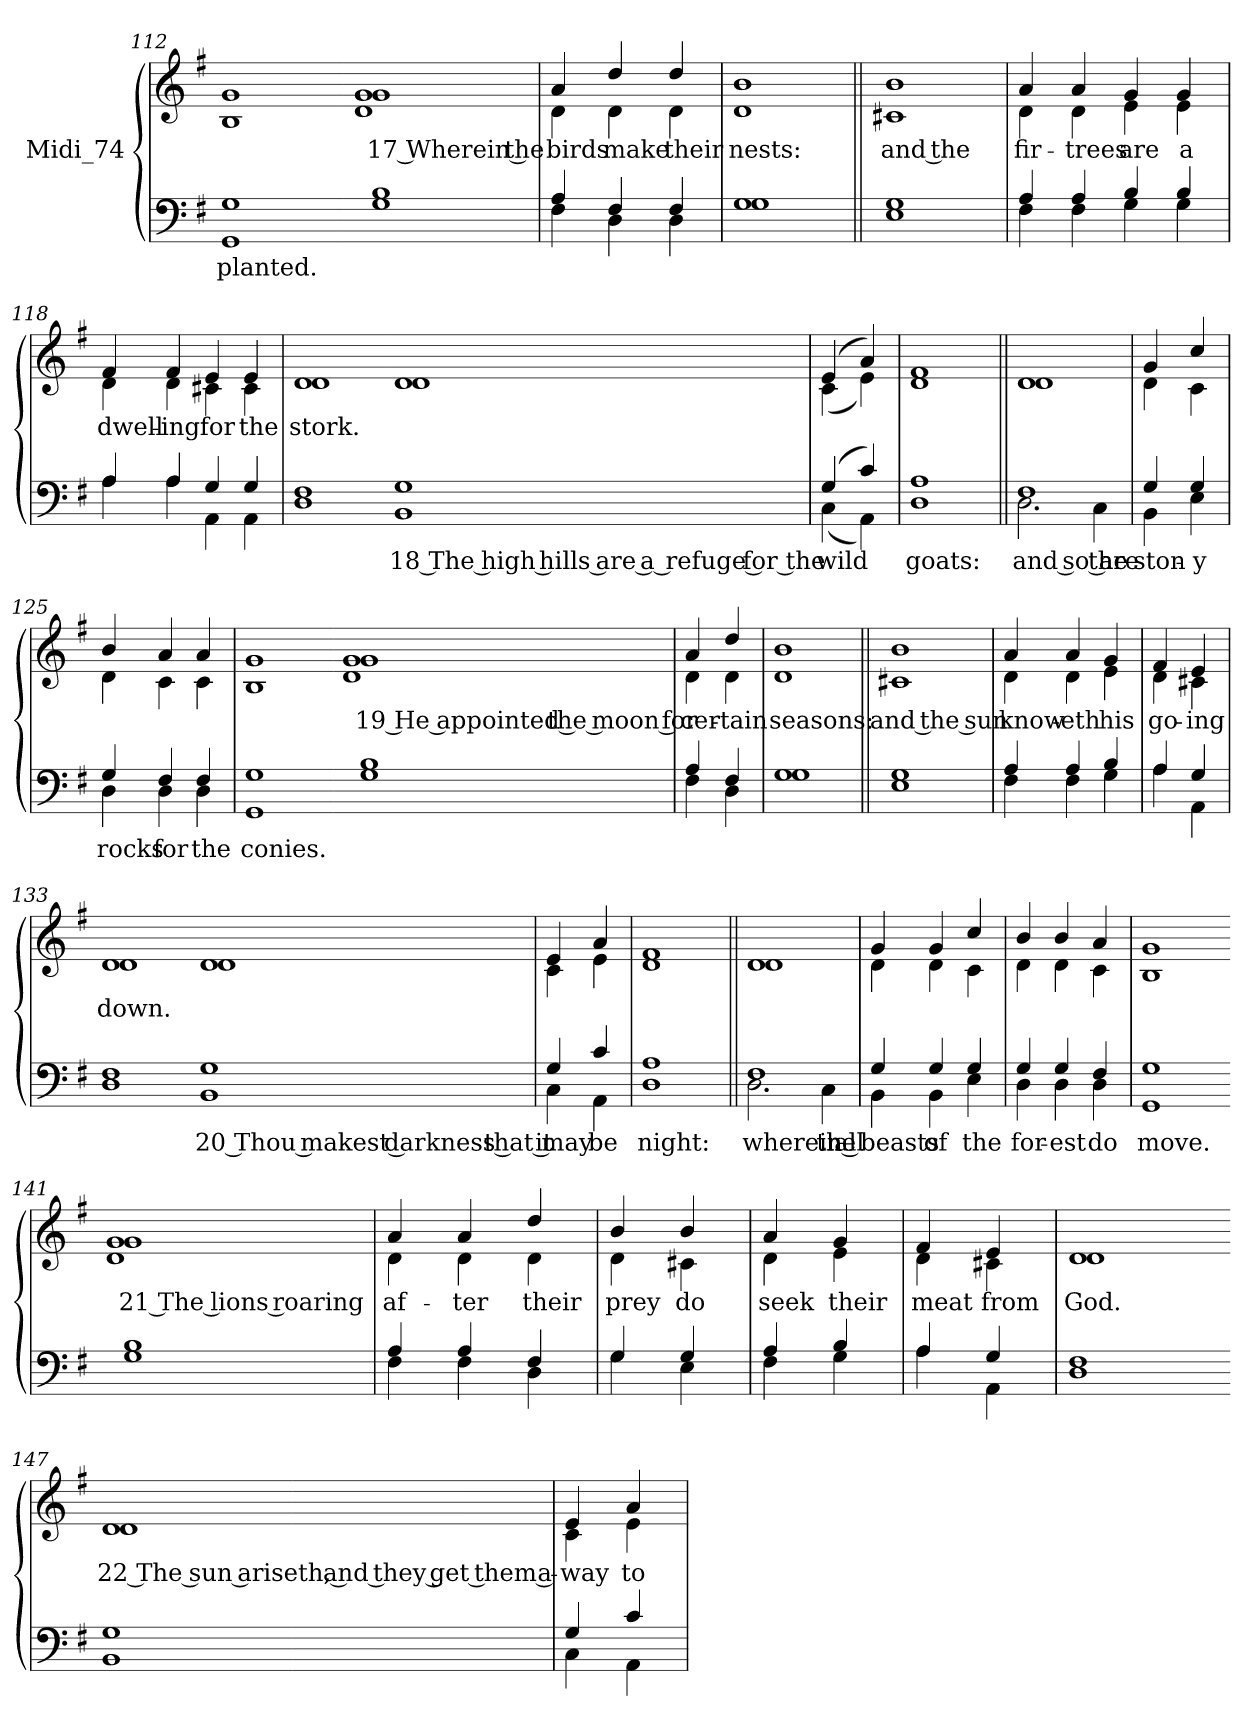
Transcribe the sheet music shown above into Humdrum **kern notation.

**kern	**text	**kern	**text
*part2	*part2	*part1	*part1
*staff2	*staff2	*staff1	*staff1
*I"Midi_74	*	*I"Midi_74	*
*clefF4	*	*clefG2	*
*k[f#]	*	*k[f#]	*
*G:	*	*G:	*
=112	=112	=112	=112
*^	*	*	*
!	!	!LO:LY:a	!	!
*	*	*	*^	*
1G	1GG	planted.	1g	1B	.
!!LO:LB:g=z	!!
=113-	=113-	=113-	=113-	=113-	=113-
!	!	!	!	!	!LO:LY:b
1B	1G	.	1g	1d 1g	17 Wherein the
=114	=114	=114	=114	=114	=114
!	!	!	!	!	!LO:LY:b
4A	4F#	.	4a	4d	birds
!	!	!	!	!	!LO:LY:b
4F#	4D	.	4dd	4d	make
!	!	!	!	!	!LO:LY:b
4F#	4D	.	4dd	4d	their
=115	=115	=115	=115	=115	=115
!	!	!	!	!	!LO:LY:b
1G	1G	.	1b	1d	nests:
=116||	=116||	=116||	=116||	=116||	=116||
!	!	!	!	!	!LO:LY:b
1G	1E	.	1b	1c#X	and the
=117	=117	=117	=117	=117	=117
!	!	!	!	!	!LO:LY:b
4A	4F#	.	4a	4d	fir-
!	!	!	!	!	!LO:LY:b
4A	4F#	.	4a	4d	-trees
!	!	!	!	!	!LO:LY:b
4B	4G	.	4g	4e	are
!	!	!	!	!	!LO:LY:b
4B	4G	.	4g	4e	a
=118	=118	=118	=118	=118	=118
!	!	!	!	!	!LO:LY:b
4A	4A	.	4f#	4d	dwell-
!	!	!	!	!	!LO:LY:b
4A	4A	.	4f#	4d	-ing
!	!	!	!	!	!LO:LY:b
4G	4AA	.	4e	4c#X	for
!	!	!	!	!	!LO:LY:b
4G	4AA	.	4e	4c#	the
=119	=119	=119	=119	=119	=119
!	!	!	!	!	!LO:LY:b
1F#	1D	.	1d	1d	stork.
!!LO:LB:g=z	!!
=120-	=120-	=120-	=120-	=120-	=120-
!	!	!LO:LY:a	!	!	!
1G	1BB	18 The high hills are a refuge for the	1d	1d	.
=121	=121	=121	=121	=121	=121
!	!	!LO:LY:a	!	!	!
(4G	(<4C	wild	(4e	(<4c	.
4c)	4AA)	.	4a)	4e)	.
=122	=122	=122	=122	=122	=122
!	!	!LO:LY:a	!	!	!
1A	1D	goats:	1f#	1d	.
=123||	=123||	=123||	=123||	=123||	=123||
!	!	!LO:LY:a	!	!	!
1F#	2.D	and so are	1d	1d	.
!	!	!LO:LY:a	!	!	!
.	4C\	the	.	.	.
=124	=124	=124	=124	=124	=124
!	!	!LO:LY:a	!	!	!
4G	4BB	ston-	4g	4d	.
!	!	!LO:LY:a	!	!	!
4G	4E	-y	4cc	4c	.
=125	=125	=125	=125	=125	=125
!	!	!LO:LY:a	!	!	!
4G	4D	rocks	4b	4d	.
!	!	!LO:LY:a	!	!	!
4F#	4D	for	4a	4c	.
!	!	!LO:LY:a	!	!	!
4F#	4D	the	4a	4c	.
=126	=126	=126	=126	=126	=126
!	!	!LO:LY:a	!	!	!
1G	1GG	conies.	1g	1B	.
!!LO:LB:g=z	!!
=127-	=127-	=127-	=127-	=127-	=127-
!	!	!	!	!	!LO:LY:b
1B	1G	.	1g	1d 1g	19 He appointed the moon for
=128	=128	=128	=128	=128	=128
!	!	!	!	!	!LO:LY:b
4A	4F#	.	4a	4d	cer-
!	!	!	!	!	!LO:LY:b
4F#	4D	.	4dd	4d	-tain
=129	=129	=129	=129	=129	=129
!	!	!	!	!	!LO:LY:b
1G	1G	.	1b	1d	seasons:
=130||	=130||	=130||	=130||	=130||	=130||
!	!	!	!	!	!LO:LY:b
1G	1E	.	1b	1c#X	and the sun
=131	=131	=131	=131	=131	=131
!	!	!	!	!	!LO:LY:b
4A	4F#	.	4a	4d	know-
!	!	!	!	!	!LO:LY:b
4A	4F#	.	4a	4d	-eth
!	!	!	!	!	!LO:LY:b
4B	4G	.	4g	4e	his
=132	=132	=132	=132	=132	=132
!	!	!	!	!	!LO:LY:b
4A	4A	.	4f#	4d	go-
!	!	!	!	!	!LO:LY:b
4G	4AA	.	4e	4c#X	-ing
=133	=133	=133	=133	=133	=133
!	!	!	!	!	!LO:LY:b
1F#	1D	.	1d	1d	down.
!!LO:LB:g=z	!!
=134-	=134-	=134-	=134-	=134-	=134-
!	!	!LO:LY:a	!	!	!
1G	1BB	20 Thou makest darkness that it	1d	1d	.
=135	=135	=135	=135	=135	=135
!	!	!LO:LY:a	!	!	!
4G	4C	may	4e	4c	.
!	!	!LO:LY:a	!	!	!
4c	4AA	be	4a	4e	.
=136	=136	=136	=136	=136	=136
!	!	!LO:LY:a	!	!	!
1A	1D	night:	1f#	1d	.
=137||	=137||	=137||	=137||	=137||	=137||
!	!	!LO:LY:a	!	!	!
1F#	2.D	wherein all	1d	1d	.
!	!	!LO:LY:a	!	!	!
.	4C	the	.	.	.
=138	=138	=138	=138	=138	=138
!	!	!LO:LY:a	!	!	!
4G	4BB	beasts	4g	4d	.
!	!	!LO:LY:a	!	!	!
4G	4BB	of	4g	4d	.
!	!	!LO:LY:a	!	!	!
4G	4E	the	4cc	4c	.
=139	=139	=139	=139	=139	=139
!	!	!LO:LY:a	!	!	!
4G	4D	for-	4b	4d	.
!	!	!LO:LY:a	!	!	!
4G	4D	-est	4b	4d	.
!	!	!LO:LY:a	!	!	!
4F#	4D	do	4a	4c	.
=140	=140	=140	=140	=140	=140
!	!	!LO:LY:a	!	!	!
1G	1GG	move.	1g	1B	.
!!LO:LB:g=z	!!
=141-	=141-	=141-	=141-	=141-	=141-
!	!	!	!	!	!LO:LY:b
1B	1G	.	1g	1d 1g	21 The lions roaring
=142	=142	=142	=142	=142	=142
!	!	!	!	!	!LO:LY:b
4A	4F#	.	4a	4d	af-
!	!	!	!	!	!LO:LY:b
4A	4F#	.	4a	4d	-ter
!	!	!	!	!	!LO:LY:b
4F#	4D	.	4dd	4d	their
=143	=143	=143	=143	=143	=143
!	!	!	!	!	!LO:LY:b
4G	4G	.	4b	4d	prey
!	!	!	!	!	!LO:LY:b
4G	4E	.	4b	4c#X	do
=144	=144	=144	=144	=144	=144
!	!	!	!	!	!LO:LY:b
4A	4F#	.	4a	4d	seek
!	!	!	!	!	!LO:LY:b
4B	4G	.	4g	4e	their
=145	=145	=145	=145	=145	=145
!	!	!	!	!	!LO:LY:b
4A	4A	.	4f#	4d	meat
!	!	!	!	!	!LO:LY:b
4G	4AA	.	4e	4c#X	from
=146	=146	=146	=146	=146	=146
!	!	!	!	!	!LO:LY:b
1F#	1D	.	1d	1d	God.
!!LO:LB:g=z	!!
=147-	=147-	=147-	=147-	=147-	=147-
!	!	!	!	!	!LO:LY:b
1G	1BB	.	1d	1d	22 The sun ariseth, and they get them a-
=148	=148	=148	=148	=148	=148
!	!	!	!	!	!LO:LY:b
4G	4C	.	4e	4c	-way
!	!	!	!	!	!LO:LY:b
4c	4AA	.	4a	4e	to-
*v	*v	*	*	*	*
*	*	*v	*v	*
=	=	=	=
*-	*-	*-	*-
